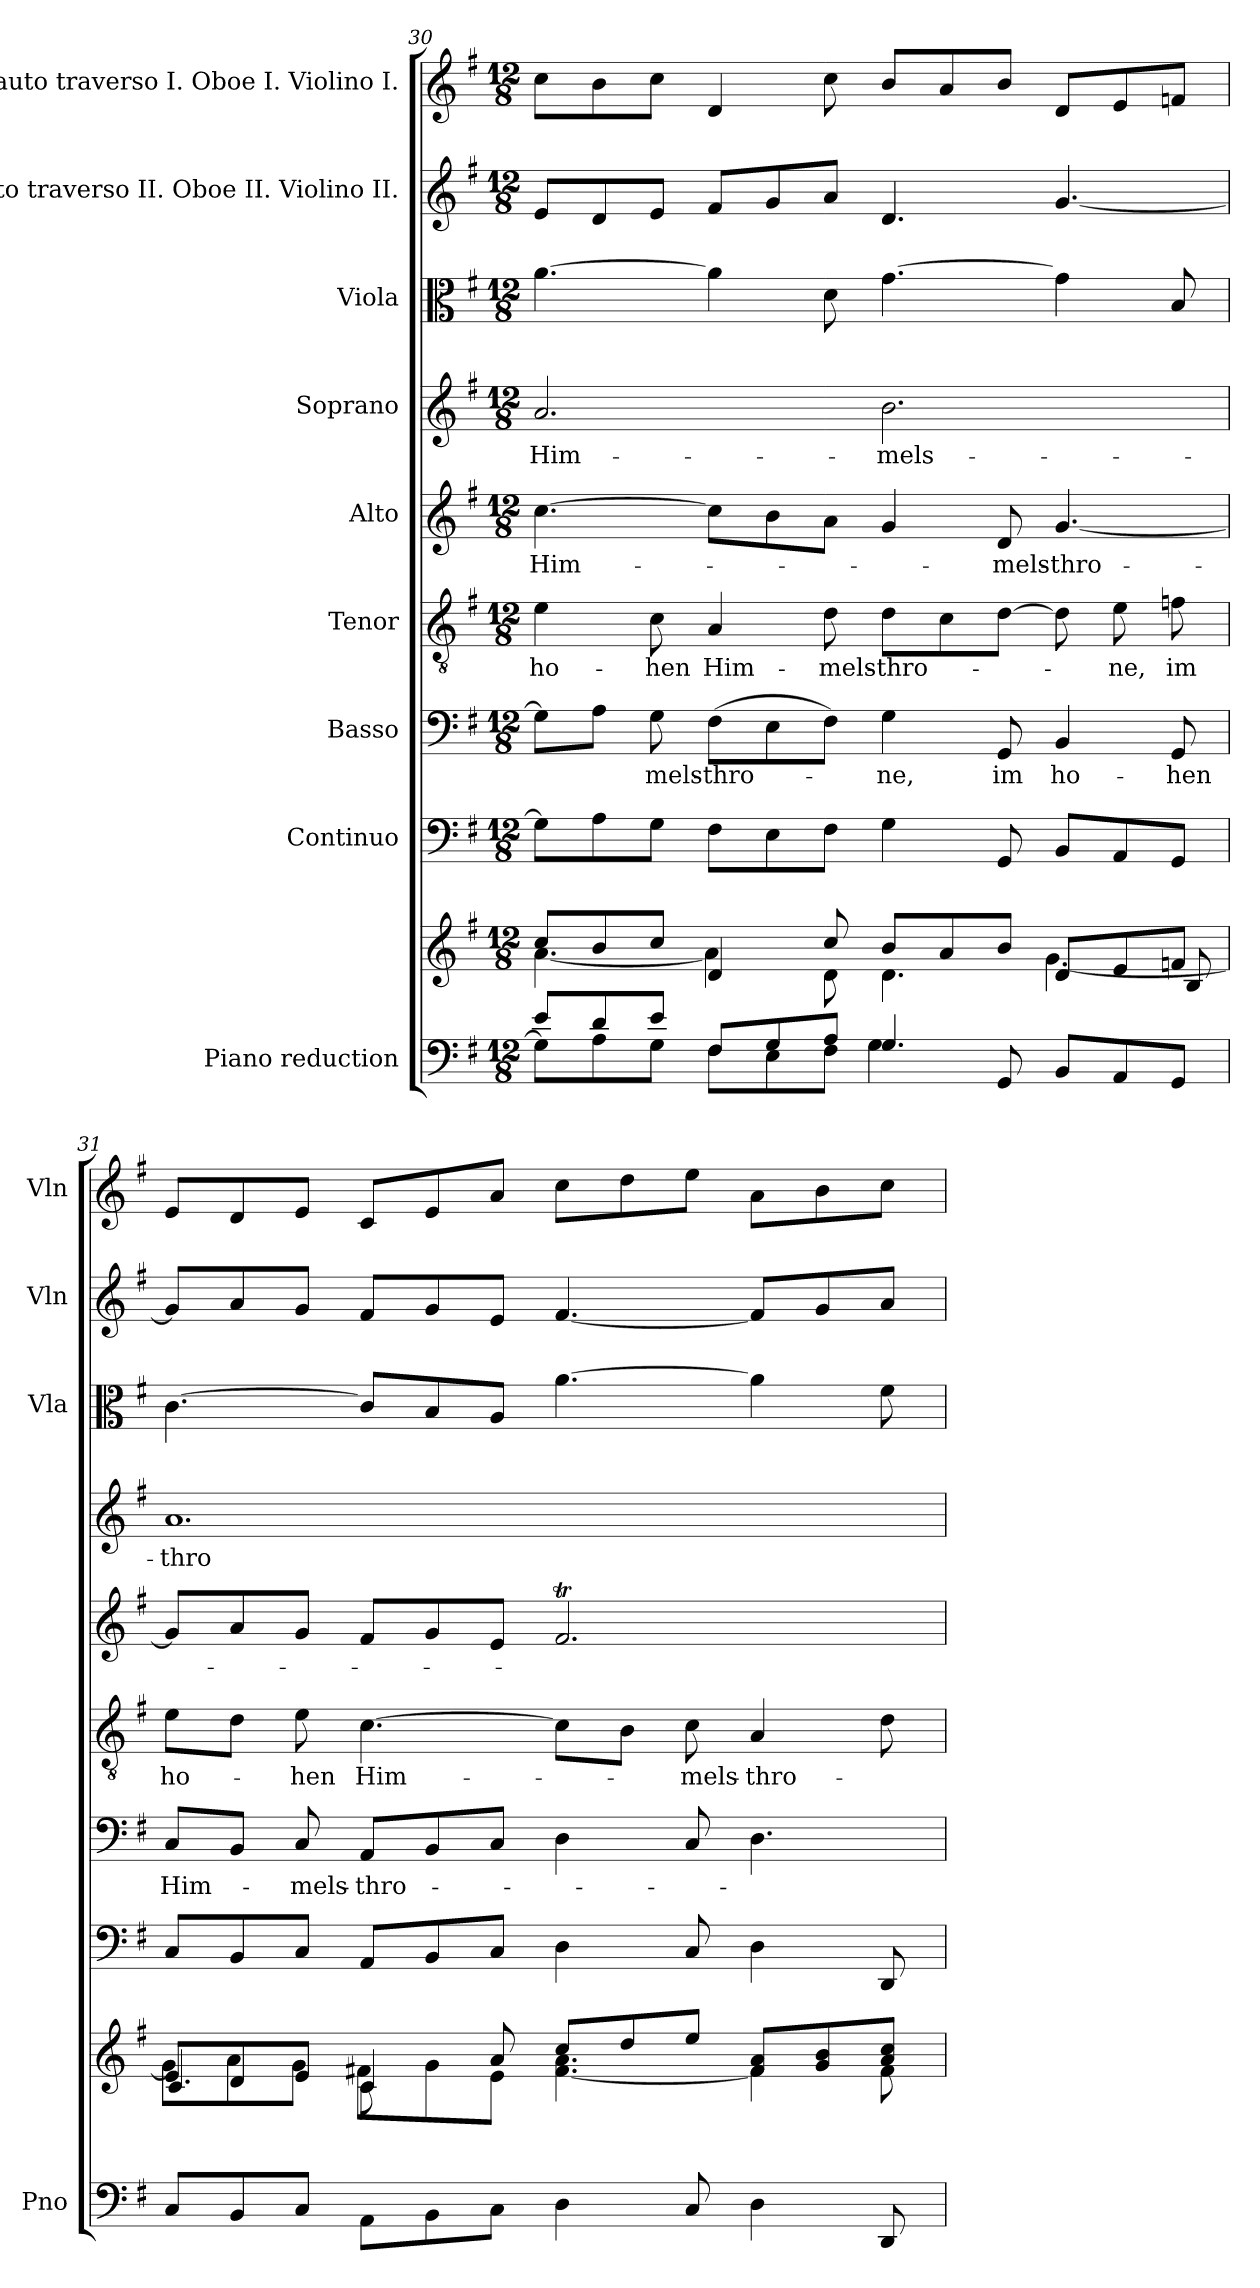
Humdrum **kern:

**kern	**kern	**kern	**kern	**text	**kern	**text	**kern	**text	**kern	**text	**kern	**kern	**kern
*part9	*part9	*part8	*part7	*part7	*part6	*part6	*part5	*part5	*part4	*part4	*part3	*part2	*part1
*staff10	*staff9	*staff8	*staff7	*staff7	*staff6	*staff6	*staff5	*staff5	*staff4	*staff4	*staff3	*staff2	*staff1
*I"Piano reduction	*	*I"Continuo	*I"Basso	*	*I"Tenor	*	*I"Alto	*	*I"Soprano	*	*I"Viola	*I"Flauto traverso II. Oboe II. Violino II.	*I"Flauto traverso I. Oboe I. Violino I.
*I'Pno	*	*	*	*	*	*	*	*	*	*	*I'Vla	*I'Vln	*I'Vln
*clefF4	*clefG2	*clefF4	*clefF4	*	*clefGv2	*	*clefG2	*	*clefG2	*	*clefC3	*clefG2	*clefG2
*k[f#]	*k[f#]	*k[f#]	*k[f#]	*	*k[f#]	*	*k[f#]	*	*k[f#]	*	*k[f#]	*k[f#]	*k[f#]
*M12/8	*M12/8	*M12/8	*M12/8	*	*M12/8	*	*M12/8	*	*M12/8	*	*M12/8	*M12/8	*M12/8
=30	=30	=30	=30	=30	=30	=30	=30	=30	=30	=30	=30	=30	=30
*^	*^	*	*	*	*	*	*	*	*	*	*	*	*
*	*	*	*^	*	*	*	*	*	*	*	*	*	*	*	*
!	!	!	!	!	!	!	!	!	!LO:LY:b	!	!LO:LY:b	!	!LO:LY:b	!	!	!
8e/L	8G\L]	8cc/L	[4.a\	8ryy	8G\L]	8G\L]	.	4e\	ho-	[4.cc\	Him-	2.a/	Him-	[4.a\	8e/L	8cc\L
*	*	*	*v	*v	*	*	*	*	*	*	*	*	*	*	*	*
8d/	8A\	8b/	.	8A\	8A\J	.	.	.	.	.	.	.	.	8d/	8b\
!	!	!	!	!	!	!LO:LY:b	!	!LO:LY:b	!	!	!	!	!	!	!
8e/J	8G\J	8cc/J	.	8G\J	8G\	-mels-	8c\	-hen	.	.	.	.	.	8e/J	8cc\J
!	!	!	!	!	!	!LO:LY:b	!	!LO:LY:b	!	!	!	!	!	!	!
8F#/L	8F#\L	4d/	4a\]	8F#\L	(8F#\L	-thro-	4A/	Him-	8cc\L]	.	.	.	4a\]	8f#/L	4d/
8G/	8E\	.	.	8E\	8E\	.	.	.	8b\	.	.	.	.	8g/	.
!	!	!	!	!	!	!	!	!LO:LY:b	!	!	!	!	!	!	!
8A/J	8F#\J	8cc/	8d\	8F#\J	8F#\J)	.	8d\	-mels-	8a\J	.	.	.	8d\	8a/J	8cc\
!	!	!	!	!	!	!LO:LY:b	!	!LO:LY:b	!	!	!	!LO:LY:b	!	!	!
4.G/	4G\	8b/L	4.d\	4G\	4G\	-ne,	8d\L	-thro-	4g/	.	2.b\	-mels-	[4.g\	4.d/	8b/L
.	.	8a/	.	.	.	.	8c\	.	.	.	.	.	.	.	8a/
!	!	!	!	!	!	!LO:LY:b	!	!	!	!LO:LY:b	!	!	!	!	!
.	8GG/	8b/J	.	8GG/	8GG/	im	[8d\J	.	8d/	-mels-	.	.	.	.	8b/J
*	*	*	*^	*	*	*	*	*	*	*	*	*	*	*	*
!	!	!	!	!	!	!	!LO:LY:b	!	!	!	!LO:LY:b	!	!	!	!	!
4.ryy	8BB/L	8d/L	[>4.g\	4d/	8BB/L	4BB/	ho-	8d\]	.	[4.g/	-thro-	.	.	4g\]	[4.g/	8d/L
!	!	!	!	!	!	!	!	!	!LO:LY:b	!	!	!	!	!	!	!
.	8AA/	8e/	.	.	8AA/	.	.	8e\	-ne,	.	.	.	.	.	.	8e/
!	!	!	!	!	!	!	!LO:LY:b	!	!LO:LY:b	!	!	!	!	!	!	!
.	8GG/J	8fn/J	.	8B/	8GG/J	8GG/	-hen	8fn\	im	.	.	.	.	8B/	.	8fn/J
=31	=31	=31	=31	=31	=31	=31	=31	=31	=31	=31	=31	=31	=31	=31	=31	=31
!	!	!	!	!	!	!	!LO:LY:b	!	!LO:LY:b	!	!	!	!LO:LY:b	!	!	!
2ryy	8C/L	8e/L	8g\L]	4.c/	8C/L	8C/L	Him-	8e\L	ho-	8g/L]	.	1.a	-thro-	[4.c\	8g/L]	8e/L
.	8BB/	8d/	8a\	.	8BB/	8BB/J	.	8d\J	.	8a/	.	.	.	.	8a/	8d/
!	!	!	!	!	!	!	!LO:LY:b	!	!LO:LY:b	!	!	!	!	!	!	!
.	8C/J	8e/J	8g\J	.	8C/J	8C/	-mels-	8e\	-hen	8g/J	.	.	.	.	8g/J	8e/J
!	!	!	!	!	!	!	!LO:LY:b	!	!LO:LY:b	!	!	!	!	!	!	!
.	8AA\L	4c/	8f#X\L	8c\L	8AA/L	8AA/L	-thro-	[4.c\	Him-	8f#/L	.	.	.	8c/L]	8f#/L	8c/L
8B/	8BB\	.	8g\	1ryy	8BB/	8BB/	.	.	.	8g/	.	.	.	8B/	8g/	8e/
8A/J	8C\J	8a/	8e\J	.	8C/J	8C/J	.	.	.	8e/J	.	.	.	8A/J	8e/J	8a/J
2.ryy	4D\	8cc/L	[4.f#\ 4.a\	.	4D\	4D\	.	8c\L]	.	2.f#t/	.	.	.	[4.a\	[4.f#/	8cc\L
.	.	8dd/	.	.	.	.	.	8B\J	.	.	.	.	.	.	.	8dd\
!	!	!	!	!	!	!	!	!	!LO:LY:b	!	!	!	!	!	!	!
.	8C/	8ee/J	.	.	8C/	8C/	.	8c\	-mels-	.	.	.	.	.	.	8ee\J
!	!	!	!	!	!	!	!	!	!LO:LY:b	!	!	!	!	!	!	!
.	4D\	8f#/ 8a/L	4f#\]	.	4D\	4.D\	.	4A/	-thro-	.	.	.	.	4a\]	8f#/L]	8a\L
.	.	8g/ 8b/	.	.	.	.	.	.	.	.	.	.	.	.	8g/	8b\
.	8DD/	8a/ 8cc/J	8f#\	.	8DD/	.	.	8d\	.	.	.	.	.	8f#\	8a/J	8cc\J
*v	*v	*	*	*	*	*	*	*	*	*	*	*	*	*	*	*
*	*v	*v	*v	*	*	*	*	*	*	*	*	*	*	*	*
=	=	=	=	=	=	=	=	=	=	=	=	=	=
*-	*-	*-	*-	*-	*-	*-	*-	*-	*-	*-	*-	*-	*-
